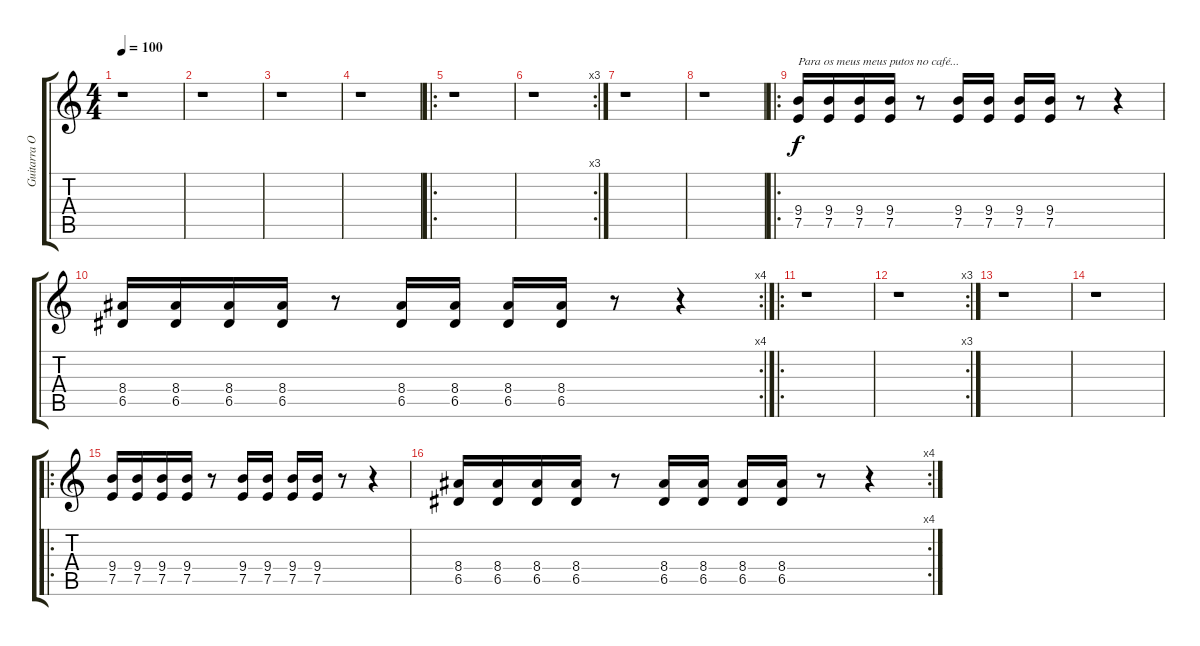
\track ("Guitarra Overdriven" "Guitarra O") {instrument overdrivenguitar}
\staff {score tabs}
\tuning (E4 B3 G3 D3 A2 E2) {hide}
\ts (4 4)
\tempo 100
\clef g2
\ks c
r.1{dy f instrument overdrivenguitar} |
r.1 |
r.1 |
r.1 |
\ro
r.1 |
\rc 3
r.1 |
r.1 |
r.1 |
\ro
(9.4 7.5).16{txt "Para os meus meus putos no café..."} (9.4 7.5).16 (9.4 7.5).16 (9.4 7.5).16 r.8 (9.4 7.5).16 (9.4 7.5).16 (9.4 7.5).16 (9.4 7.5).16 r.8 r.4 |
\rc 4
(8.4 6.5).16 (8.4 6.5).16 (8.4 6.5).16 (8.4 6.5).16 r.8 (8.4 6.5).16 (8.4 6.5).16 (8.4 6.5).16 (8.4 6.5).16 r.8 r.4 |
\ro
r.1 |
\rc 3
r.1 |
r.1 |
r.1 |
\ro
(9.4 7.5).16 (9.4 7.5).16 (9.4 7.5).16 (9.4 7.5).16 r.8 (9.4 7.5).16 (9.4 7.5).16 (9.4 7.5).16 (9.4 7.5).16 r.8 r.4 |
\rc 4
(8.4 6.5).16 (8.4 6.5).16 (8.4 6.5).16 (8.4 6.5).16 r.8 (8.4 6.5).16 (8.4 6.5).16 (8.4 6.5).16 (8.4 6.5).16 r.8 r.4
